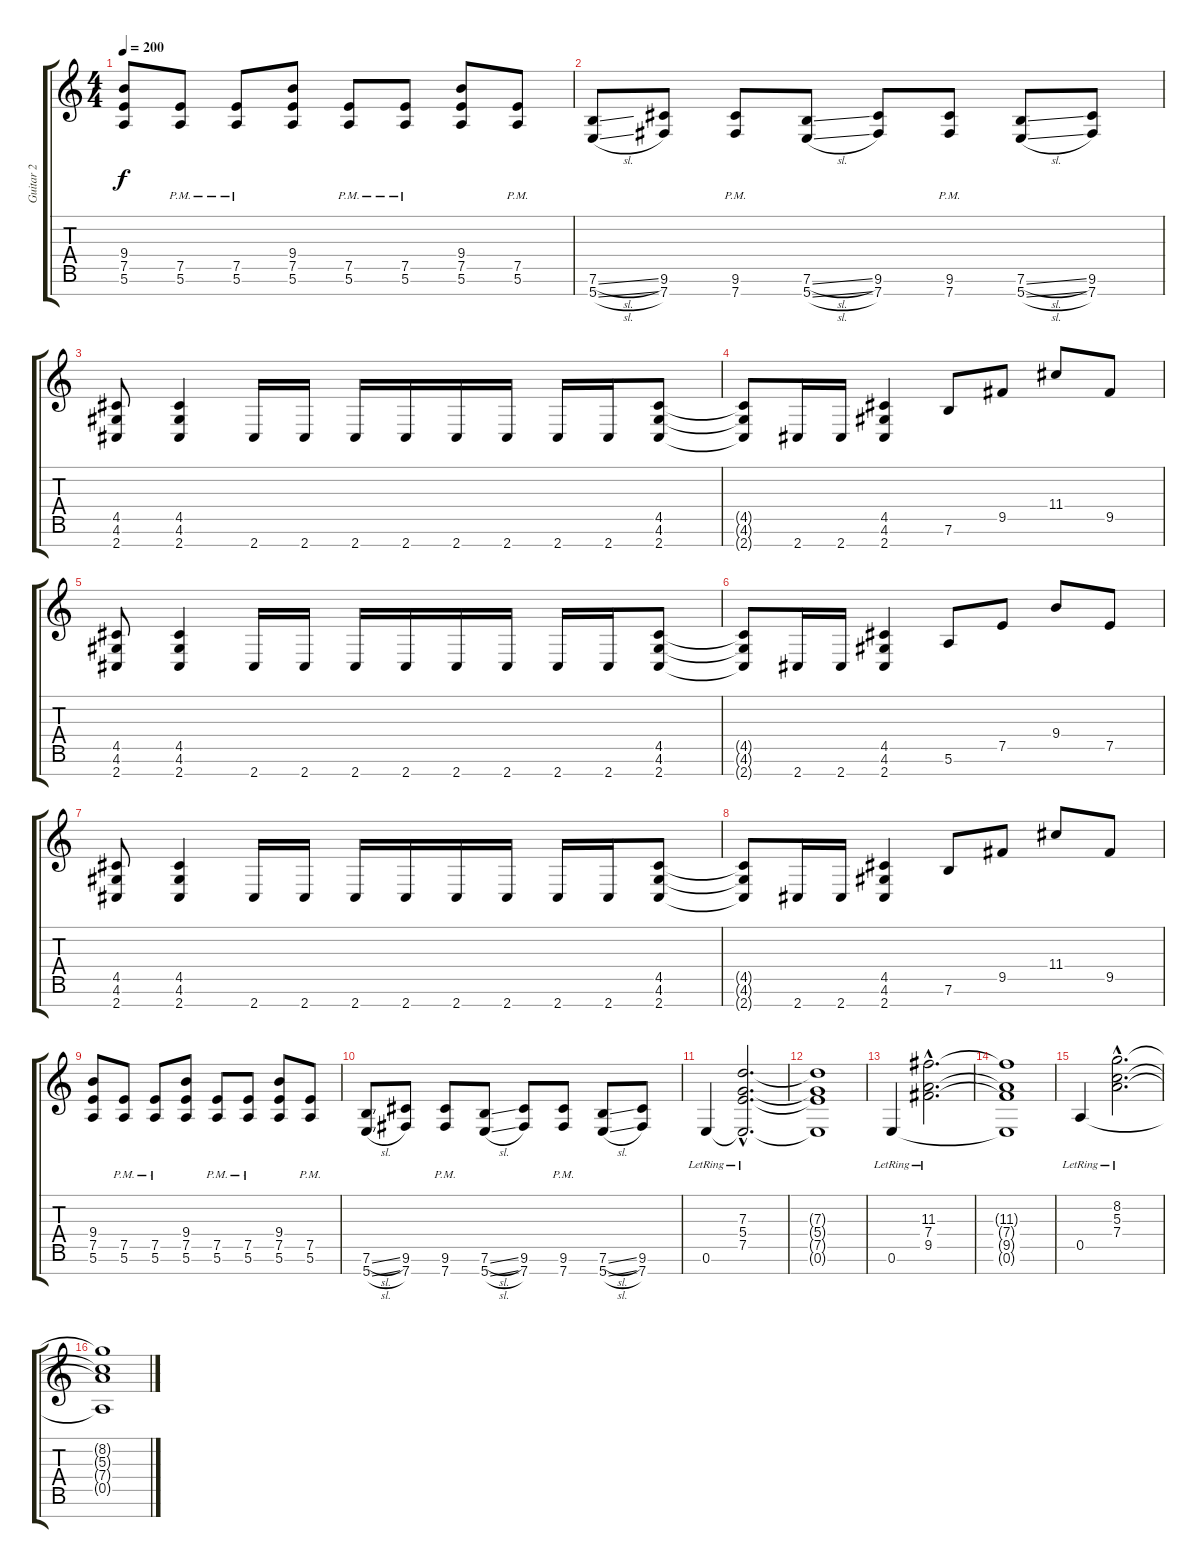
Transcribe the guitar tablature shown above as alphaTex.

\track ("Guitar 2" "Guitar 2") {instrument overdrivenguitar}
\staff {score tabs}
\tuning (E4 B3 G3 D3 A2 E2 B1) {hide}
\ts (4 4)
\tempo 200
\clef g2
\ks c
(9.4 7.5 5.6).8{dy f} (7.5{pm} 5.6{pm}).8 (7.5{pm} 5.6{pm}).8 (9.4 7.5 5.6).8 (7.5{pm} 5.6{pm}).8 (7.5{pm} 5.6{pm}).8 (9.4 7.5 5.6).8 (7.5{pm} 5.6{pm}).8 |
(7.6{sl} 5.7{sl}).8 (9.6 7.7).8 (9.6{pm} 7.7{pm}).8 (7.6{sl} 5.7{sl}).8 (9.6 7.7).8 (9.6{pm} 7.7{pm}).8 (7.6{sl} 5.7{sl}).8 (9.6 7.7).8 |
(4.5 4.6 2.7).8 (4.5 4.6 2.7).4 2.7.16 2.7.16 2.7.16 2.7.16 2.7.16 2.7.16 2.7.16 2.7.16 (4.5 4.6 2.7).8 |
(4.5{t} 4.6{t} 2.7{t}).8 2.7.16 2.7.16 (4.5 4.6 2.7).4 7.6.8 9.5.8 11.4.8 9.5.8 |
(4.5 4.6 2.7).8 (4.5 4.6 2.7).4 2.7.16 2.7.16 2.7.16 2.7.16 2.7.16 2.7.16 2.7.16 2.7.16 (4.5 4.6 2.7).8 |
(4.5{t} 4.6{t} 2.7{t}).8 2.7.16 2.7.16 (4.5 4.6 2.7).4 5.6.8 7.5.8 9.4.8 7.5.8 |
(4.5 4.6 2.7).8 (4.5 4.6 2.7).4 2.7.16 2.7.16 2.7.16 2.7.16 2.7.16 2.7.16 2.7.16 2.7.16 (4.5 4.6 2.7).8 |
(4.5{t} 4.6{t} 2.7{t}).8 2.7.16 2.7.16 (4.5 4.6 2.7).4 7.6.8 9.5.8 11.4.8 9.5.8 |
(9.4 7.5 5.6).8 (7.5{pm} 5.6{pm}).8 (7.5{pm} 5.6{pm}).8 (9.4 7.5 5.6).8 (7.5{pm} 5.6{pm}).8 (7.5{pm} 5.6{pm}).8 (9.4 7.5 5.6).8 (7.5{pm} 5.6{pm}).8 |
(7.6{sl} 5.7{sl}).8 (9.6 7.7).8 (9.6{pm} 7.7{pm}).8 (7.6{sl} 5.7{sl}).8 (9.6 7.7).8 (9.6{pm} 7.7{pm}).8 (7.6{sl} 5.7{sl}).8 (9.6 7.7).8 |
0.6{lr}.4 (7.3{hac lr} 5.4{hac lr} 7.5{hac lr} 0.6{hac t}).2{d} |
(7.3{t} 5.4{t} 7.5{t} 0.6{t}).1 |
0.6{lr}.4 (11.3{hac lr} 7.4{hac lr} 9.5{hac lr}).2{d} |
(11.3{t} 7.4{t} 9.5{t} 0.6{t}).1 |
0.5{lr}.4 (8.2{hac lr} 5.3{hac lr} 7.4{hac lr}).2{d} |
(8.2{t} 5.3{t} 7.4{t} 0.5{t}).1
